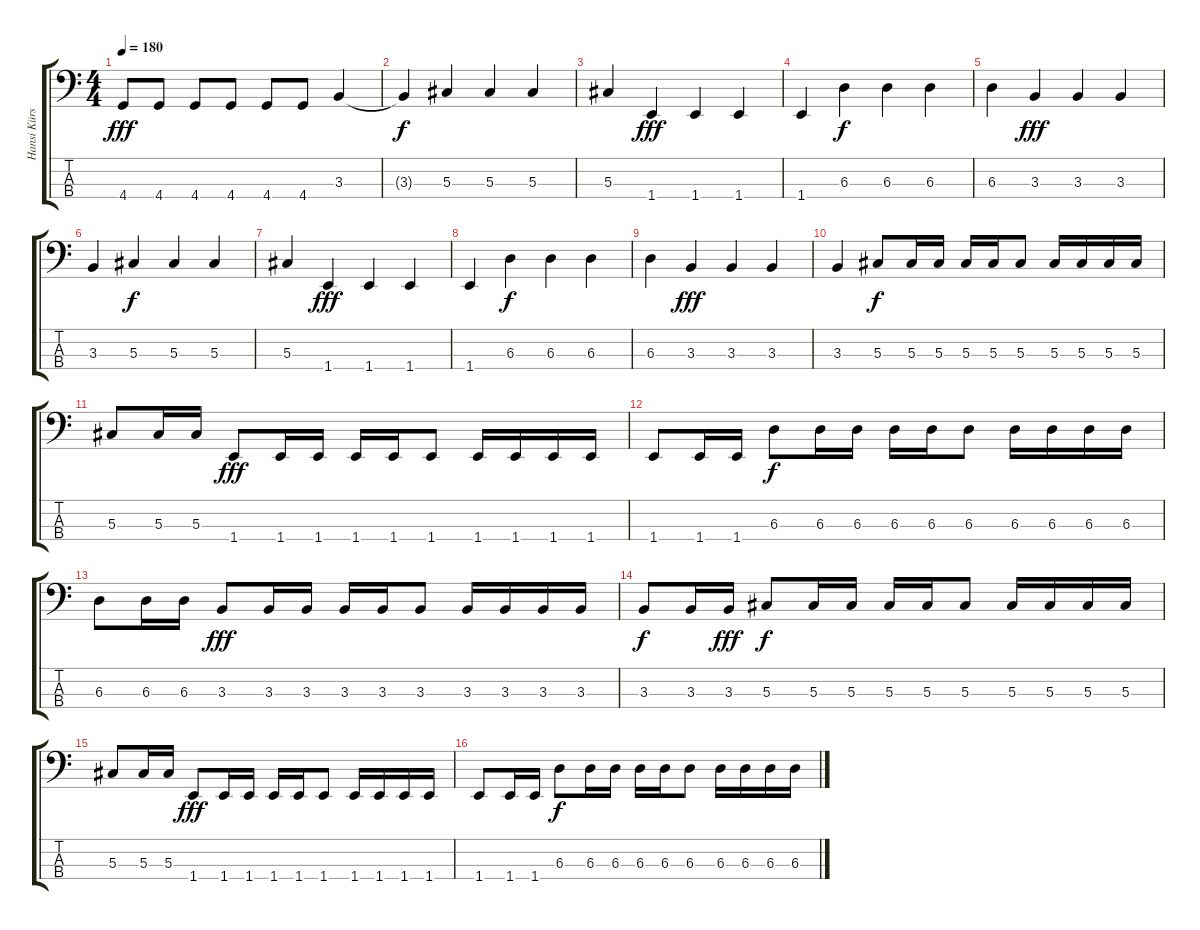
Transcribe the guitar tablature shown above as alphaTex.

\track ("Hansi Kürsch" "Hansi Kürs") {instrument electricbassfinger}
\staff {score tabs}
\tuning (Gb2 Db2 Ab1 Eb1) {hide}
\ts (4 4)
\tempo 180
\clef f4
\ks c
4.4.8{dy fff} 4.4.8 4.4.8 4.4.8 4.4.8 4.4.8 3.3.4 |
3.3{t}.4{dy f} 5.3.4 5.3.4 5.3.4 |
5.3.4 1.4.4{dy fff} 1.4.4 1.4.4 |
1.4.4 6.3.4{dy f} 6.3.4 6.3.4 |
6.3.4 3.3.4{dy fff} 3.3.4 3.3.4 |
3.3.4 5.3.4{dy f} 5.3.4 5.3.4 |
5.3.4 1.4.4{dy fff} 1.4.4 1.4.4 |
1.4.4 6.3.4{dy f} 6.3.4 6.3.4 |
6.3.4 3.3.4{dy fff} 3.3.4 3.3.4 |
3.3.4 5.3.8{dy f} 5.3.16 5.3.16 5.3.16 5.3.16 5.3.8 5.3.16 5.3.16 5.3.16 5.3.16 |
5.3.8 5.3.16 5.3.16 1.4.8{dy fff} 1.4.16 1.4.16 1.4.16 1.4.16 1.4.8 1.4.16 1.4.16 1.4.16 1.4.16 |
1.4.8 1.4.16 1.4.16 6.3.8{dy f} 6.3.16 6.3.16 6.3.16 6.3.16 6.3.8 6.3.16 6.3.16 6.3.16 6.3.16 |
6.3.8 6.3.16 6.3.16 3.3.8{dy fff} 3.3.16 3.3.16 3.3.16 3.3.16 3.3.8 3.3.16 3.3.16 3.3.16 3.3.16 |
3.3.8{dy f} 3.3.16 3.3.16{dy fff} 5.3.8{dy f} 5.3.16 5.3.16 5.3.16 5.3.16 5.3.8 5.3.16 5.3.16 5.3.16 5.3.16 |
5.3.8 5.3.16 5.3.16 1.4.8{dy fff} 1.4.16 1.4.16 1.4.16 1.4.16 1.4.8 1.4.16 1.4.16 1.4.16 1.4.16 |
1.4.8 1.4.16 1.4.16 6.3.8{dy f} 6.3.16 6.3.16 6.3.16 6.3.16 6.3.8 6.3.16 6.3.16 6.3.16 6.3.16
